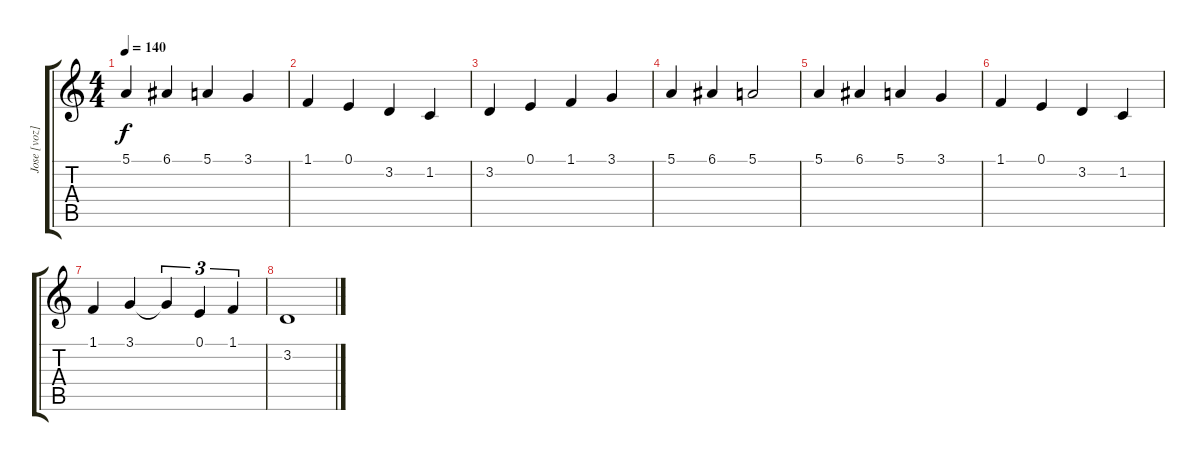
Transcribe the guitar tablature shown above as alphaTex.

\track ("Jose [voz]" "Jose [voz]") {instrument pad7halo}
\staff {score tabs}
\tuning (E4 B3 G3 D3 A2 E2) {hide}
\ts (4 4)
\tempo 140
\clef g2
\ks c
5.1.4{dy f} 6.1.4 5.1.4 3.1.4 |
1.1.4 0.1.4 3.2.4 1.2.4 |
3.2.4 0.1.4 1.1.4 3.1.4 |
5.1.4 6.1.4 5.1.2 |
5.1.4 6.1.4 5.1.4 3.1.4 |
1.1.4 0.1.4 3.2.4 1.2.4 |
1.1.4 3.1.4 3.1{t}.4{tu (3 2)} 0.1.4{tu (3 2)} 1.1.4{tu (3 2)} |
3.2.1
